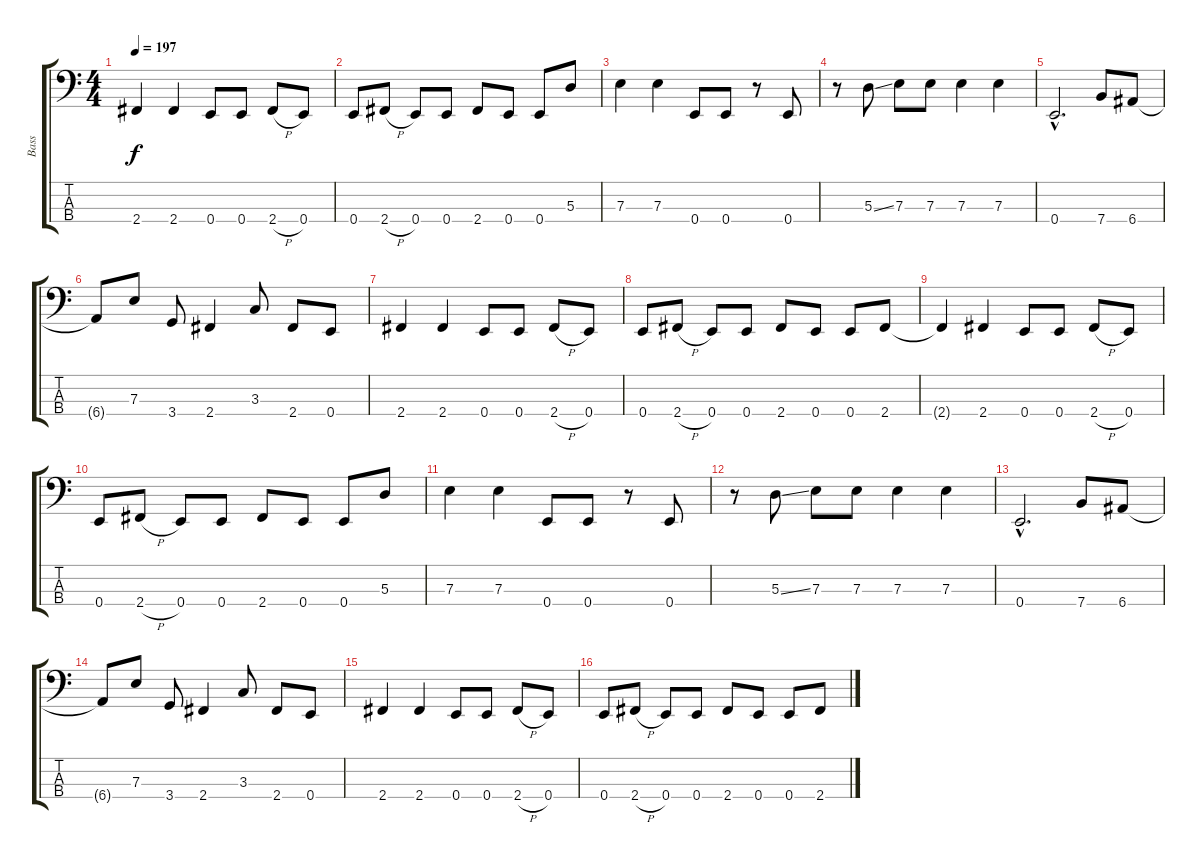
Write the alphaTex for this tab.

\track ("Bass" "Bass") {instrument electricbassfinger}
\staff {score tabs}
\tuning (G2 D2 A1 E1) {hide}
\ts (4 4)
\tempo 197
\clef f4
\ks c
2.4{t}.4{dy f} 2.4.4 0.4.8 0.4.8 2.4{h}.8 0.4.8 |
0.4.8 2.4{h}.8 0.4.8 0.4.8 2.4.8 0.4.8 0.4.8 5.3.8 |
7.3.4 7.3.4 0.4.8 0.4.8 r.8 0.4.8 |
r.8 5.3{ss}.8 7.3.8 7.3.8 7.3.4 7.3.4 |
0.4{hac}.2{d} 7.4.8 6.4.8 |
6.4{t}.8 7.3.8 3.4.8 2.4.4 3.3.8 2.4.8 0.4.8 |
2.4.4 2.4.4 0.4.8 0.4.8 2.4{h}.8 0.4.8 |
0.4.8 2.4{h}.8 0.4.8 0.4.8 2.4.8 0.4.8 0.4.8 2.4.8 |
2.4{t}.4 2.4.4 0.4.8 0.4.8 2.4{h}.8 0.4.8 |
0.4.8 2.4{h}.8 0.4.8 0.4.8 2.4.8 0.4.8 0.4.8 5.3.8 |
7.3.4 7.3.4 0.4.8 0.4.8 r.8 0.4.8 |
r.8 5.3{ss}.8 7.3.8 7.3.8 7.3.4 7.3.4 |
0.4{hac}.2{d} 7.4.8 6.4.8 |
6.4{t}.8 7.3.8 3.4.8 2.4.4 3.3.8 2.4.8 0.4.8 |
2.4.4 2.4.4 0.4.8 0.4.8 2.4{h}.8 0.4.8 |
0.4.8 2.4{h}.8 0.4.8 0.4.8 2.4.8 0.4.8 0.4.8 2.4.8
